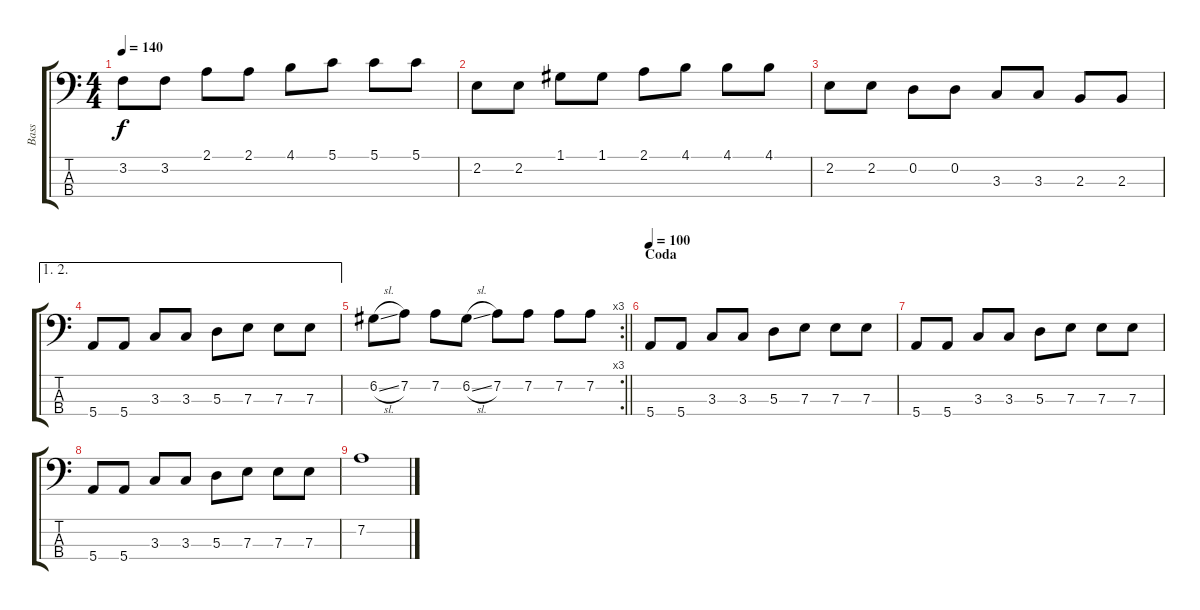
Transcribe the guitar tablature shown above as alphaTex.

\track ("Bass" "Bass") {instrument electricbassfinger}
\staff {score tabs}
\tuning (G2 D2 A1 E1) {hide}
\ts (4 4)
\tempo 140
\clef f4
\ks c
3.2.8{dy f} 3.2.8 2.1.8 2.1.8 4.1.8 5.1.8 5.1.8 5.1.8 |
2.2.8 2.2.8 1.1.8 1.1.8 2.1.8 4.1.8 4.1.8 4.1.8 |
2.2.8 2.2.8 0.2.8 0.2.8 3.3.8 3.3.8 2.3.8 2.3.8 |
\ae (1 2)
5.4.8 5.4.8 3.3.8 3.3.8 5.3.8 7.3.8 7.3.8 7.3.8 |
\rc 3
\barLineRight lightlight
6.2{sl}.8 7.2.8 7.2.8 6.2{sl}.8 7.2.8 7.2.8 7.2.8 7.2.8 |
\section ("" "Coda")
\tempo 100
5.4.8 5.4.8 3.3.8 3.3.8 5.3.8 7.3.8 7.3.8 7.3.8 |
5.4.8 5.4.8 3.3.8 3.3.8 5.3.8 7.3.8 7.3.8 7.3.8 |
5.4.8 5.4.8 3.3.8 3.3.8 5.3.8 7.3.8 7.3.8 7.3.8 |
7.2.1
